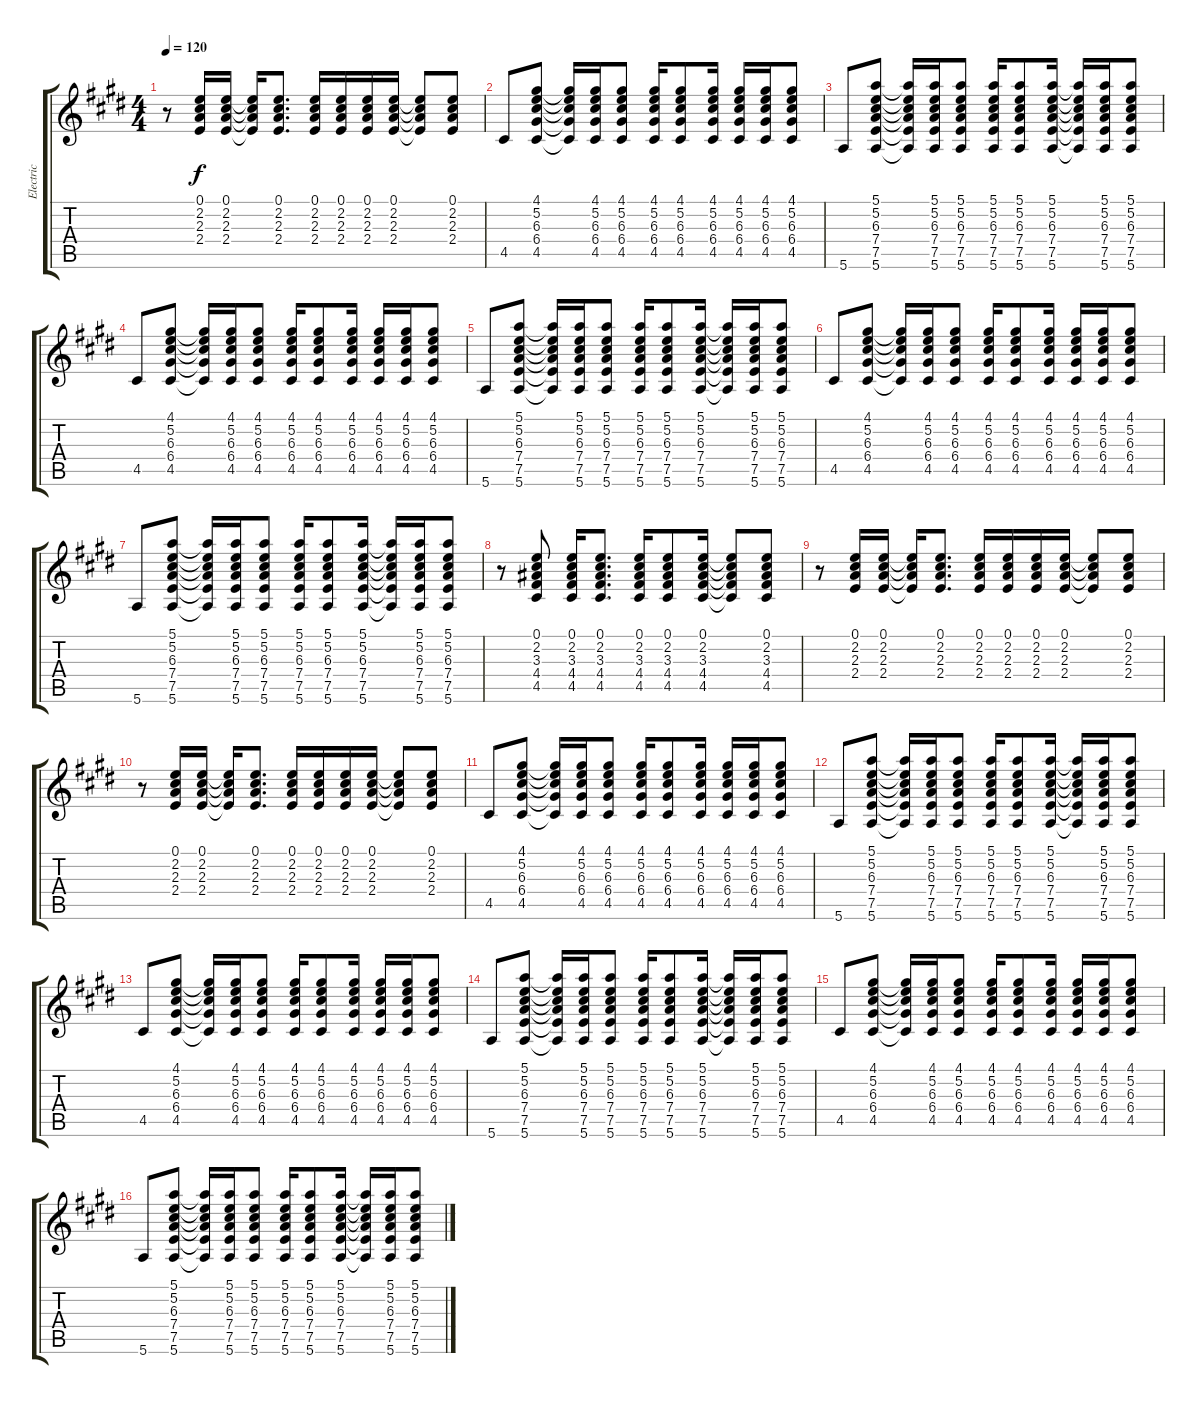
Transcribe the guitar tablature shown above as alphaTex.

\track ("Electric" "Electric") {instrument electricguitarjazz}
\staff {score tabs}
\tuning (E4 B3 G3 D3 A2 E2) {hide}
\ts (4 4)
\tempo 120
\clef g2
\ks e
r.8{dy f} (0.1 2.2 2.3 2.4).16 (0.1 2.2 2.3 2.4).16 (0.1{t} 2.2{t} 2.3{t} 2.4{t}).16 (0.1 2.2 2.3 2.4).8{d} (0.1 2.2 2.3 2.4).16 (0.1 2.2 2.3 2.4).16 (0.1 2.2 2.3 2.4).16 (0.1 2.2 2.3 2.4).16 (0.1{t} 2.2{t} 2.3{t} 2.4{t}).8 (0.1 2.2 2.3 2.4).8 |
4.5.8 (4.1 5.2 6.3 6.4 4.5).8 (4.1{t} 5.2{t} 6.3{t} 6.4{t} 4.5{t}).16 (4.1 5.2 6.3 6.4 4.5).16 (4.1 5.2 6.3 6.4 4.5).8 (4.1 5.2 6.3 6.4 4.5).16 (4.1 5.2 6.3 6.4 4.5).8 (4.1 5.2 6.3 6.4 4.5).16 (4.1 5.2 6.3 6.4 4.5).16 (4.1 5.2 6.3 6.4 4.5).16 (4.1 5.2 6.3 6.4 4.5).8 |
5.6.8 (5.1 5.2 6.3 7.4 7.5 5.6).8 (5.1{t} 5.2{t} 6.3{t} 7.4{t} 7.5{t} 5.6{t}).16 (5.1 5.2 6.3 7.4 7.5 5.6).16 (5.1 5.2 6.3 7.4 7.5 5.6).8 (5.1 5.2 6.3 7.4 7.5 5.6).16 (5.1 5.2 6.3 7.4 7.5 5.6).8 (5.1 5.2 6.3 7.4 7.5 5.6).16 (5.1{t} 5.2{t} 6.3{t} 7.4{t} 7.5{t} 5.6{t}).16 (5.1 5.2 6.3 7.4 7.5 5.6).16 (5.1 5.2 6.3 7.4 7.5 5.6).8 |
4.5.8 (4.1 5.2 6.3 6.4 4.5).8 (4.1{t} 5.2{t} 6.3{t} 6.4{t} 4.5{t}).16 (4.1 5.2 6.3 6.4 4.5).16 (4.1 5.2 6.3 6.4 4.5).8 (4.1 5.2 6.3 6.4 4.5).16 (4.1 5.2 6.3 6.4 4.5).8 (4.1 5.2 6.3 6.4 4.5).16 (4.1 5.2 6.3 6.4 4.5).16 (4.1 5.2 6.3 6.4 4.5).16 (4.1 5.2 6.3 6.4 4.5).8 |
5.6.8 (5.1 5.2 6.3 7.4 7.5 5.6).8 (5.1{t} 5.2{t} 6.3{t} 7.4{t} 7.5{t} 5.6{t}).16 (5.1 5.2 6.3 7.4 7.5 5.6).16 (5.1 5.2 6.3 7.4 7.5 5.6).8 (5.1 5.2 6.3 7.4 7.5 5.6).16 (5.1 5.2 6.3 7.4 7.5 5.6).8 (5.1 5.2 6.3 7.4 7.5 5.6).16 (5.1{t} 5.2{t} 6.3{t} 7.4{t} 7.5{t} 5.6{t}).16 (5.1 5.2 6.3 7.4 7.5 5.6).16 (5.1 5.2 6.3 7.4 7.5 5.6).8 |
4.5.8 (4.1 5.2 6.3 6.4 4.5).8 (4.1{t} 5.2{t} 6.3{t} 6.4{t} 4.5{t}).16 (4.1 5.2 6.3 6.4 4.5).16 (4.1 5.2 6.3 6.4 4.5).8 (4.1 5.2 6.3 6.4 4.5).16 (4.1 5.2 6.3 6.4 4.5).8 (4.1 5.2 6.3 6.4 4.5).16 (4.1 5.2 6.3 6.4 4.5).16 (4.1 5.2 6.3 6.4 4.5).16 (4.1 5.2 6.3 6.4 4.5).8 |
5.6.8 (5.1 5.2 6.3 7.4 7.5 5.6).8 (5.1{t} 5.2{t} 6.3{t} 7.4{t} 7.5{t} 5.6{t}).16 (5.1 5.2 6.3 7.4 7.5 5.6).16 (5.1 5.2 6.3 7.4 7.5 5.6).8 (5.1 5.2 6.3 7.4 7.5 5.6).16 (5.1 5.2 6.3 7.4 7.5 5.6).8 (5.1 5.2 6.3 7.4 7.5 5.6).16 (5.1{t} 5.2{t} 6.3{t} 7.4{t} 7.5{t} 5.6{t}).16 (5.1 5.2 6.3 7.4 7.5 5.6).16 (5.1 5.2 6.3 7.4 7.5 5.6).8 |
r.8 (0.1 2.2 3.3 4.4 4.5).8 (0.1 2.2 3.3 4.4 4.5).16 (0.1 2.2 3.3 4.4 4.5).8{d} (0.1 2.2 3.3 4.4 4.5).16 (0.1 2.2 3.3 4.4 4.5).8 (0.1 2.2 3.3 4.4 4.5).16 (0.1{t} 2.2{t} 3.3{t} 4.4{t} 4.5{t}).8 (0.1 2.2 3.3 4.4 4.5).8 |
r.8 (0.1 2.2 2.3 2.4).16 (0.1 2.2 2.3 2.4).16 (0.1{t} 2.2{t} 2.3{t} 2.4{t}).16 (0.1 2.2 2.3 2.4).8{d} (0.1 2.2 2.3 2.4).16 (0.1 2.2 2.3 2.4).16 (0.1 2.2 2.3 2.4).16 (0.1 2.2 2.3 2.4).16 (0.1{t} 2.2{t} 2.3{t} 2.4{t}).8 (0.1 2.2 2.3 2.4).8 |
r.8 (0.1 2.2 2.3 2.4).16 (0.1 2.2 2.3 2.4).16 (0.1{t} 2.2{t} 2.3{t} 2.4{t}).16 (0.1 2.2 2.3 2.4).8{d} (0.1 2.2 2.3 2.4).16 (0.1 2.2 2.3 2.4).16 (0.1 2.2 2.3 2.4).16 (0.1 2.2 2.3 2.4).16 (0.1{t} 2.2{t} 2.3{t} 2.4{t}).8 (0.1 2.2 2.3 2.4).8 |
4.5.8 (4.1 5.2 6.3 6.4 4.5).8 (4.1{t} 5.2{t} 6.3{t} 6.4{t} 4.5{t}).16 (4.1 5.2 6.3 6.4 4.5).16 (4.1 5.2 6.3 6.4 4.5).8 (4.1 5.2 6.3 6.4 4.5).16 (4.1 5.2 6.3 6.4 4.5).8 (4.1 5.2 6.3 6.4 4.5).16 (4.1 5.2 6.3 6.4 4.5).16 (4.1 5.2 6.3 6.4 4.5).16 (4.1 5.2 6.3 6.4 4.5).8 |
5.6.8 (5.1 5.2 6.3 7.4 7.5 5.6).8 (5.1{t} 5.2{t} 6.3{t} 7.4{t} 7.5{t} 5.6{t}).16 (5.1 5.2 6.3 7.4 7.5 5.6).16 (5.1 5.2 6.3 7.4 7.5 5.6).8 (5.1 5.2 6.3 7.4 7.5 5.6).16 (5.1 5.2 6.3 7.4 7.5 5.6).8 (5.1 5.2 6.3 7.4 7.5 5.6).16 (5.1{t} 5.2{t} 6.3{t} 7.4{t} 7.5{t} 5.6{t}).16 (5.1 5.2 6.3 7.4 7.5 5.6).16 (5.1 5.2 6.3 7.4 7.5 5.6).8 |
4.5.8 (4.1 5.2 6.3 6.4 4.5).8 (4.1{t} 5.2{t} 6.3{t} 6.4{t} 4.5{t}).16 (4.1 5.2 6.3 6.4 4.5).16 (4.1 5.2 6.3 6.4 4.5).8 (4.1 5.2 6.3 6.4 4.5).16 (4.1 5.2 6.3 6.4 4.5).8 (4.1 5.2 6.3 6.4 4.5).16 (4.1 5.2 6.3 6.4 4.5).16 (4.1 5.2 6.3 6.4 4.5).16 (4.1 5.2 6.3 6.4 4.5).8 |
5.6.8 (5.1 5.2 6.3 7.4 7.5 5.6).8 (5.1{t} 5.2{t} 6.3{t} 7.4{t} 7.5{t} 5.6{t}).16 (5.1 5.2 6.3 7.4 7.5 5.6).16 (5.1 5.2 6.3 7.4 7.5 5.6).8 (5.1 5.2 6.3 7.4 7.5 5.6).16 (5.1 5.2 6.3 7.4 7.5 5.6).8 (5.1 5.2 6.3 7.4 7.5 5.6).16 (5.1{t} 5.2{t} 6.3{t} 7.4{t} 7.5{t} 5.6{t}).16 (5.1 5.2 6.3 7.4 7.5 5.6).16 (5.1 5.2 6.3 7.4 7.5 5.6).8 |
4.5.8 (4.1 5.2 6.3 6.4 4.5).8 (4.1{t} 5.2{t} 6.3{t} 6.4{t} 4.5{t}).16 (4.1 5.2 6.3 6.4 4.5).16 (4.1 5.2 6.3 6.4 4.5).8 (4.1 5.2 6.3 6.4 4.5).16 (4.1 5.2 6.3 6.4 4.5).8 (4.1 5.2 6.3 6.4 4.5).16 (4.1 5.2 6.3 6.4 4.5).16 (4.1 5.2 6.3 6.4 4.5).16 (4.1 5.2 6.3 6.4 4.5).8 |
5.6.8 (5.1 5.2 6.3 7.4 7.5 5.6).8 (5.1{t} 5.2{t} 6.3{t} 7.4{t} 7.5{t} 5.6{t}).16 (5.1 5.2 6.3 7.4 7.5 5.6).16 (5.1 5.2 6.3 7.4 7.5 5.6).8 (5.1 5.2 6.3 7.4 7.5 5.6).16 (5.1 5.2 6.3 7.4 7.5 5.6).8 (5.1 5.2 6.3 7.4 7.5 5.6).16 (5.1{t} 5.2{t} 6.3{t} 7.4{t} 7.5{t} 5.6{t}).16 (5.1 5.2 6.3 7.4 7.5 5.6).16 (5.1 5.2 6.3 7.4 7.5 5.6).8
